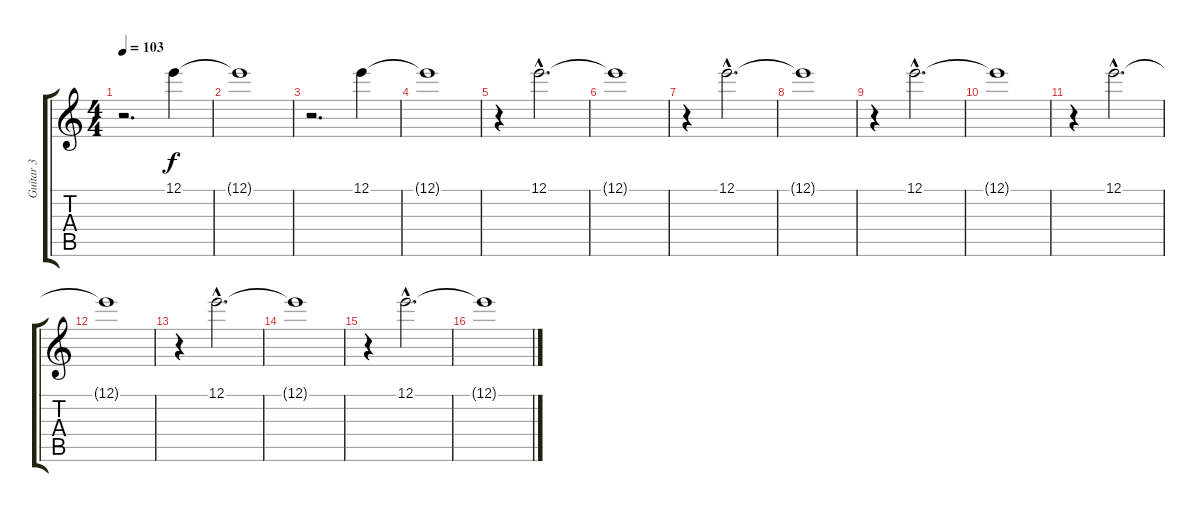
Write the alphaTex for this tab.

\track ("Guitar 3" "Guitar 3") {instrument electricguitarjazz}
\staff {score tabs}
\tuning (E4 B3 G3 D3 A2 E2) {hide}
\ts (4 4)
\tempo 103
\clef g2
\ks c
r.2{d dy f} 12.1.4 |
12.1{t}.1 |
r.2{d} 12.1.4 |
12.1{t}.1 |
r.4 12.1{hac}.2{d} |
12.1{t}.1 |
r.4 12.1{hac}.2{d} |
12.1{t}.1 |
r.4 12.1{hac}.2{d} |
12.1{t}.1 |
r.4 12.1{hac}.2{d} |
12.1{t}.1 |
r.4 12.1{hac}.2{d} |
12.1{t}.1 |
r.4 12.1{hac}.2{d} |
12.1{t}.1
